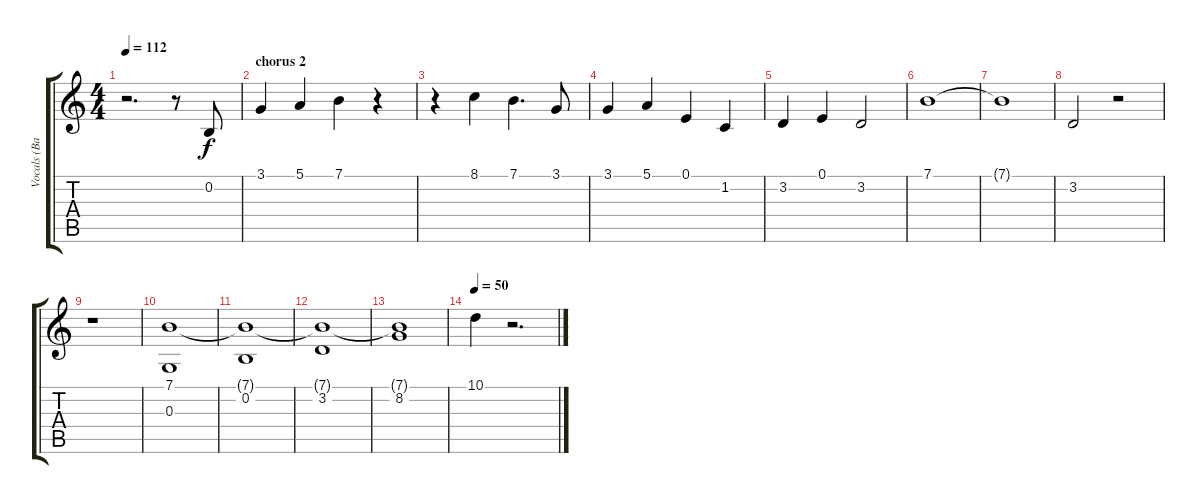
\track ("Vocals (Barrett)" "Vocals (Ba") {instrument lead6voice}
\staff {score tabs}
\tuning (E4 B3 G3 D3 A2 E2) {hide}
\ts (4 4)
\tempo 112
\clef g2
\ks c
r.2{d dy f} r.8 0.2.8 |
\section ("" "chorus 2")
3.1.4 5.1.4 7.1.4 r.4 |
r.4 8.1.4 7.1.4{d} 3.1.8 |
3.1.4 5.1.4 0.1.4 1.2.4 |
3.2.4 0.1.4 3.2.2 |
7.1.1 |
7.1{t}.1 |
3.2.2 r.2 |
r.1 |
(7.1 0.3).1 |
(7.1{t} 0.2).1 |
(7.1{t} 3.2).1 |
(7.1{t} 8.2).1 |
\tempo 50
10.1.4 r.2{d}
